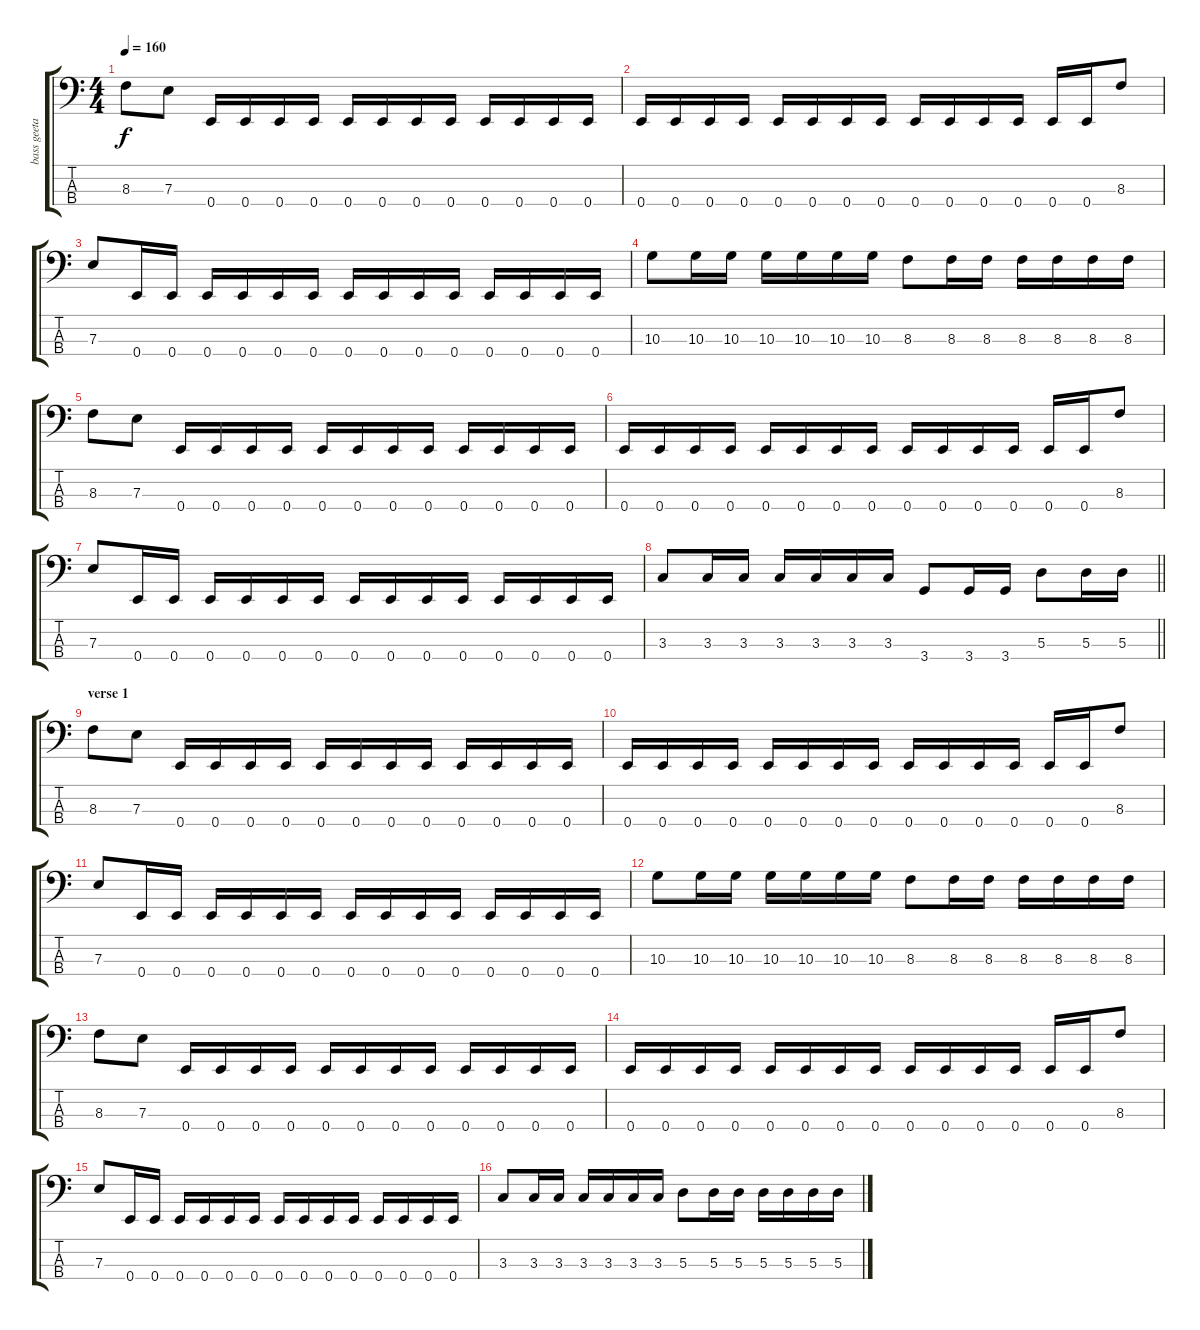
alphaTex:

\track ("bass geetar" "bass geeta") {instrument electricbasspick}
\staff {score tabs}
\tuning (G2 D2 A1 E1) {hide}
\ts (4 4)
\tempo 160
\clef f4
\ks c
8.3.8{dy f} 7.3.8 0.4.16 0.4.16 0.4.16 0.4.16 0.4.16 0.4.16 0.4.16 0.4.16 0.4.16 0.4.16 0.4.16 0.4.16 |
0.4.16 0.4.16 0.4.16 0.4.16 0.4.16 0.4.16 0.4.16 0.4.16 0.4.16 0.4.16 0.4.16 0.4.16 0.4.16 0.4.16 8.3.8 |
7.3.8 0.4.16 0.4.16 0.4.16 0.4.16 0.4.16 0.4.16 0.4.16 0.4.16 0.4.16 0.4.16 0.4.16 0.4.16 0.4.16 0.4.16 |
10.3.8 10.3.16 10.3.16 10.3.16 10.3.16 10.3.16 10.3.16 8.3.8 8.3.16 8.3.16 8.3.16 8.3.16 8.3.16 8.3.16 |
8.3.8 7.3.8 0.4.16 0.4.16 0.4.16 0.4.16 0.4.16 0.4.16 0.4.16 0.4.16 0.4.16 0.4.16 0.4.16 0.4.16 |
0.4.16 0.4.16 0.4.16 0.4.16 0.4.16 0.4.16 0.4.16 0.4.16 0.4.16 0.4.16 0.4.16 0.4.16 0.4.16 0.4.16 8.3.8 |
7.3.8 0.4.16 0.4.16 0.4.16 0.4.16 0.4.16 0.4.16 0.4.16 0.4.16 0.4.16 0.4.16 0.4.16 0.4.16 0.4.16 0.4.16 |
\barLineRight lightlight
3.3.8 3.3.16 3.3.16 3.3.16 3.3.16 3.3.16 3.3.16 3.4.8 3.4.16 3.4.16 5.3.8 5.3.16 5.3.16 |
\section ("" "verse 1")
8.3.8 7.3.8 0.4.16 0.4.16 0.4.16 0.4.16 0.4.16 0.4.16 0.4.16 0.4.16 0.4.16 0.4.16 0.4.16 0.4.16 |
0.4.16 0.4.16 0.4.16 0.4.16 0.4.16 0.4.16 0.4.16 0.4.16 0.4.16 0.4.16 0.4.16 0.4.16 0.4.16 0.4.16 8.3.8 |
7.3.8 0.4.16 0.4.16 0.4.16 0.4.16 0.4.16 0.4.16 0.4.16 0.4.16 0.4.16 0.4.16 0.4.16 0.4.16 0.4.16 0.4.16 |
10.3.8 10.3.16 10.3.16 10.3.16 10.3.16 10.3.16 10.3.16 8.3.8 8.3.16 8.3.16 8.3.16 8.3.16 8.3.16 8.3.16 |
8.3.8 7.3.8 0.4.16 0.4.16 0.4.16 0.4.16 0.4.16 0.4.16 0.4.16 0.4.16 0.4.16 0.4.16 0.4.16 0.4.16 |
0.4.16 0.4.16 0.4.16 0.4.16 0.4.16 0.4.16 0.4.16 0.4.16 0.4.16 0.4.16 0.4.16 0.4.16 0.4.16 0.4.16 8.3.8 |
7.3.8 0.4.16 0.4.16 0.4.16 0.4.16 0.4.16 0.4.16 0.4.16 0.4.16 0.4.16 0.4.16 0.4.16 0.4.16 0.4.16 0.4.16 |
3.3.8 3.3.16 3.3.16 3.3.16 3.3.16 3.3.16 3.3.16 5.3.8 5.3.16 5.3.16 5.3.16 5.3.16 5.3.16 5.3.16
